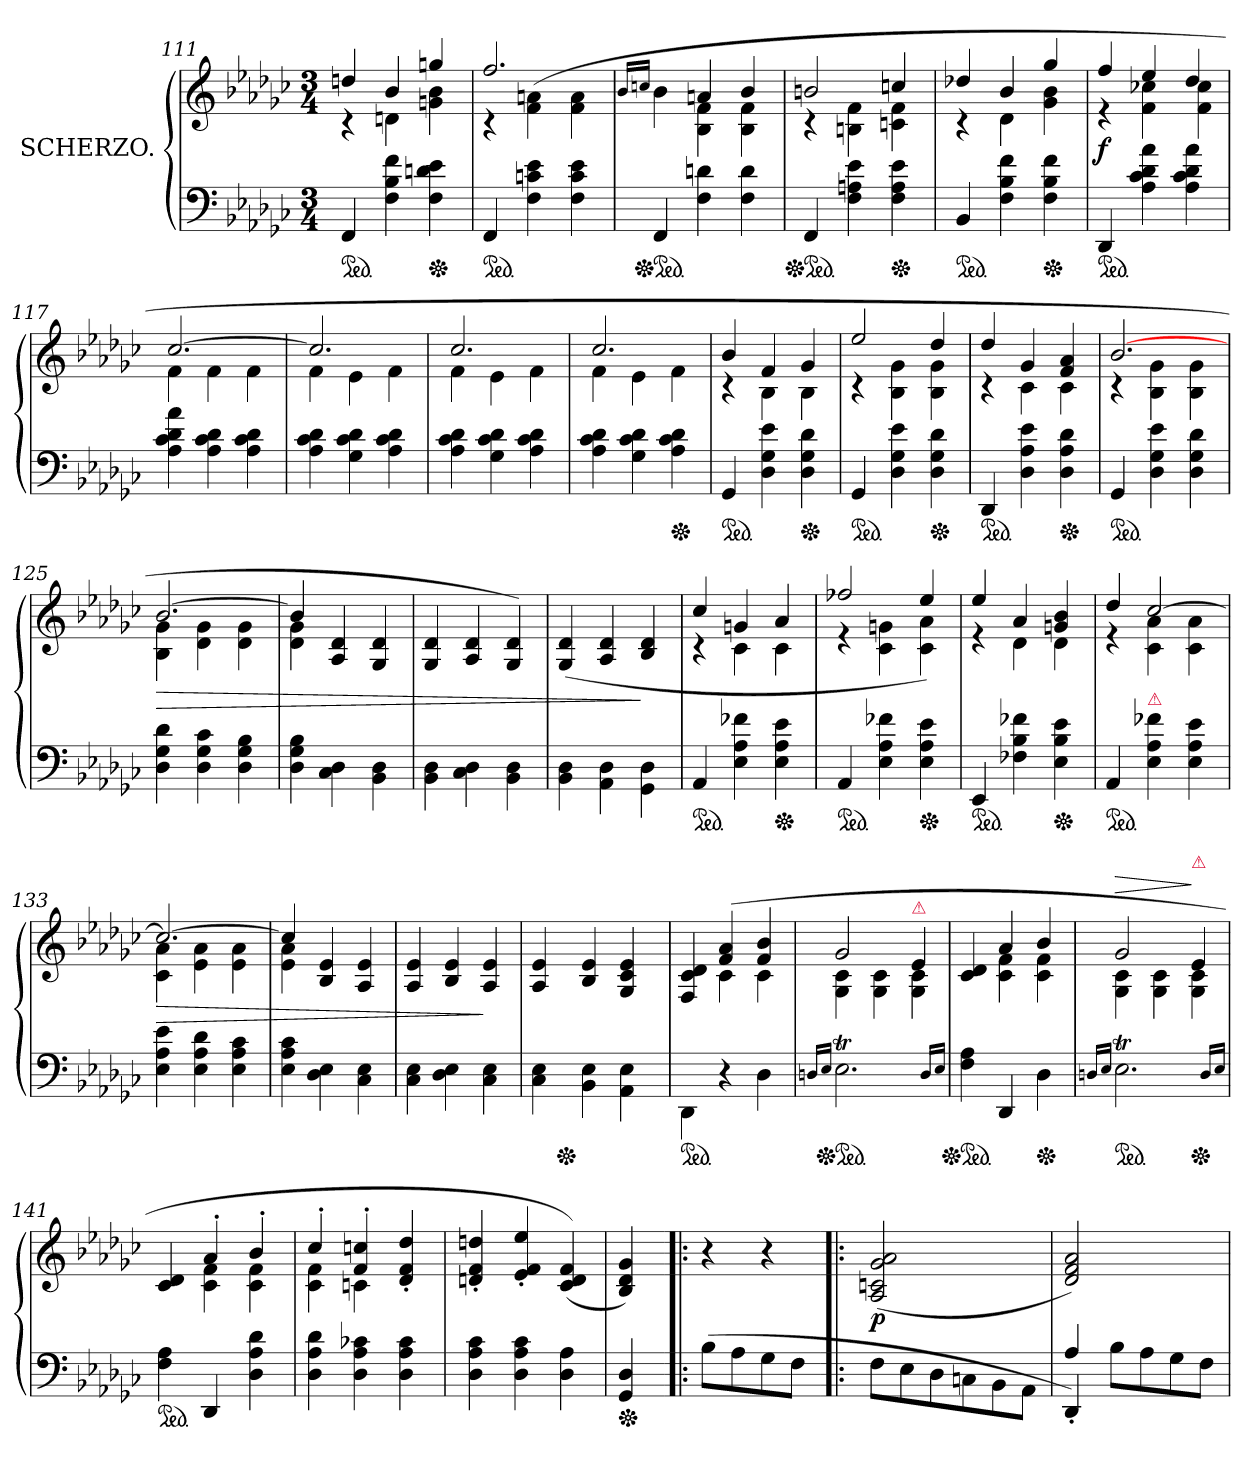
**kern	**kern	**dynam
*part1	*part1	*part1
*staff2	*staff1	*staff1/2
*I"SCHERZO.	*	*
*clefF4	*clefG2	*
*k[b-e-a-d-g-c-]	*k[b-e-a-d-g-c-]	*
*M3/4	*M3/4	*
=111	=111	=111
*	*^	*
*ped	*	*	*
4FF	4ddn	4rc	.
4F 4B- 4f	4b-	4dn	.
*Xped	*	*	*
4F 4dn 4e-	4ggn	4gn 4b-	.
=112	=112	=112	=112
*ped	*	*	*
4FF	2.ff	4rc	.
4F 4cn 4e-	.	(>4f 4an	.
4F 4c 4e-	.	4f 4a	.
=113	=113	=113	=113
.	16qqb-/LL	.	.
.	16qqccn/JJ	.	.
*Xped	*	*	*
*ped	*	*	*
4FF	4b-	4rcyy	.
4F 4dn	4an	4B- 4f	.
4F 4d	4b-	4B- 4f	.
=114	=114	=114	=114
*Xped	*	*	*
*ped	*	*	*
4FF	2bn	4rc	.
4F 4An 4e-	.	4Bn 4f	.
*Xped	*	*	*
4F 4A 4e-	4ccn	4cn 4f	.
=115	=115	=115	=115
*ped	*	*	*
4BB-	4dd-X	4rc	.
4F 4B- 4f	4b-	4d-	.
*Xped	*	*	*
4F 4B- 4f	4gg-	4g- 4b-	.
=116	=116	=116	=116
*ped	*	*	*
4DD-	4ff	4re	f
4A- 4c- 4d- 4a-	4ee-	4f 4cc-X	.
4A- 4c- 4d- 4a-	4dd-	4f 4cc-	.
=117	=117	=117	=117
4A- 4c- 4d- 4a-	[2.cc-	4f	.
4A- 4c- 4d-	.	4f	.
4A- 4c- 4d-	.	4f	.
=118	=118	=118	=118
4A- 4c- 4d-	2.cc-]	4f	.
4G- 4c- 4d-	.	4e-	.
4A- 4c- 4d-	.	4f	.
=119	=119	=119	=119
4A- 4c- 4d-	2.cc-	4f	.
4G- 4c- 4d-	.	4e-	.
4A- 4c- 4d-	.	4f	.
=120	=120	=120	=120
4A- 4c- 4d-	2.cc-	4f	.
4G- 4c- 4d-	.	4e-	.
*Xped	*	*	*
4A- 4c- 4d-	.	4f	.
=121	=121	=121	=121
*ped	*	*	*
4GG-	4b-	4rc	.
4D- 4G- 4e-	4f	4B-	.
*Xped	*	*	*
4D- 4G- 4d-	4g-	4B-	.
=122	=122	=122	=122
*ped	*	*	*
4GG-	2ee-	4rc	.
4D- 4G- 4e-	.	4B- 4g-	.
*Xped	*	*	*
4D- 4G- 4d-	4dd-	4B- 4g-	.
=123	=123	=123	=123
*ped	*	*	*
4DD-	4dd-	4rc	.
4D- 4A- 4e-	4g-	4c-	.
*Xped	*	*	*
4D- 4A- 4d-	4f 4a-	4c-	.
=124	=124	=124	=124
*ped	*	*	*
4GG-	[>2.b-	4rc	.
4D- 4G- 4e-	.	4B- 4g-	.
4D- 4G- 4d-	.	4B- 4g-	.
=125	=125	=125	=125
!	!	!	!LO:HP:b
4D- 4G- 4d-	[2.b-	4B- 4g-	>
4D- 4G- 4c-	.	4d- 4g-	.
4D- 4G- 4B-	.	4d- 4g-	.
=126	=126	=126	=126
4D- 4G- 4B-	4b-]	4d- 4g-	.
4C-\ 4D-\	2ryy	4A-/ 4d-/	.
4BB-\ 4D-\	.	4G-/ 4d-/	.
*	*v	*v	*
=127	=127	=127
4BB-\ 4D-\	4G-/ 4d-/	.
4C-\ 4D-\	4A-/ 4d-/	.
4BB-\ 4D-\	4G-/ 4d-/)	.
=128	=128	=128
4BB-\ 4D-\	(>4G-/ 4d-/	.
4AA-\ 4D-\	4A-/ 4d-/	.
4GG-\ 4D-\	4B-/ 4d-/	]
=129	=129	=129
*	*^	*
*ped	*	*	*
4AA-	4cc-	4rc	.
4E- 4A- 4f-X	4gn	4c-	.
*Xped	*	*	*
4E- 4A- 4e-	4a-	4c-	.
=130	=130	=130	=130
*ped	*	*	*
4AA-	2ff-X	4re	.
4E- 4A- 4f-X	.	4c- 4gn	.
*Xped	*	*	*
4E- 4A- 4e-	4ee-)	4c- 4a-	.
=131	=131	=131	=131
*ped	*	*	*
4EE-	4ee-	4re	.
4F-X 4B- 4f-X	4a-	4d-	.
*Xped	*	*	*
4E- 4B- 4e-	4gn 4b-	4d-	.
=132	=132	=132	=132
*ped	*	*	*
4AA-	4dd-	4re	.
!LO:TX:a:color=crimson:t=⚠	!	!	!
4E- 4A- 4f-X	[2cc-	4c- 4a-	.
4E- 4A- 4e-	.	4c- 4a-	.
=133	=133	=133	=133
!	!	!	!LO:HP:b
4E- 4A- 4e-	2.cc-_	4c- 4a-	>
4E- 4A- 4d-	.	4e- 4a-	.
4E- 4A- 4c-	.	4e- 4a-	.
=134	=134	=134	=134
4E- 4A- 4c-	4cc-]	4e- 4a-	.
4D- 4E-	4B-/ 4e-/	2ryy	.
4C- 4E-	4A- 4e-	.	.
*	*v	*v	*
=135	=135	=135
4C- 4E-	4A-/ 4e-/	.
4D- 4E-	4B-/ 4e-/	.
4C- 4E-	4A-/ 4e-/	]
=136	=136	=136
*	*^	*
4C-\ 4E-\	4A-/ 4e-/	8ryy	.
*Xped	*	*	*
.	.	2ryy	.
4BB-\ 4E-\	4B-/ 4e-/	.	.
4AA-\ 4E-\	4G-/ 4c-/ 4e-/	.	.
.	.	8ryy	.
=137	=137	=137	=137
*ped	*	*	*
4DD-\	4F/ 4c-/ 4d-/	4ryy	.
4r	(>4f 4a-	4c-	.
4D-	4f 4b-	4c-	.
=138	=138	=138	=138
16qqDn/LL	.	.	.
16qqE-/JJ	.	.	.
*Xped	*	*	*
*ped	*	*	*
2.E-T	2g-	4G- 4c-	.
.	.	4G- 4c-	.
!	!LO:TX:a:color=crimson:t=⚠	!	!
.	4e-	4G- 4c-	.
16qqD/LL	.	.	.
16qqE-/JJ	.	.	.
=139	=139	=139	=139
*Xped	*	*	*
*ped	*	*	*
4F\ 4A-\	4c-/ 4d-/	4ryy	.
4DD-/	4a-	4c- 4f	.
*Xped	*	*	*
4D-\	4b-	4c- 4f	.
=140	=140	=140	=140
16qqDn/LL	.	.	.
16qqE-/JJ	.	.	.
!	!	!	!LO:HP:a
*ped	*	*	*
2.E-T	2g-	4G- 4c-	>
.	.	4G- 4c-	.
!	!LO:TX:a:color=crimson:t=⚠	!	!
*Xped	*	*	*
.	4e-	4G- 4c-	]
16qqD/LL	.	.	.
16qqE-/JJ	.	.	.
=141	=141	=141	=141
*ped	*	*	*
4FTTT\ 4A-TTT\	4c-/ 4d-/	4ryy	.
4DD-/	4a-'	4c- 4f	.
4D- 4A- 4d-	4b-'	4c- 4f	.
=142	=142	=142	=142
4D- 4A- 4d-	4cc-'	4c- 4f	.
4D- 4A- 4c-X	4f' 4ccn'	4cn	.
4D- 4A- 4c-	4d-' 4f' 4dd-'	4ryy	.
*	*v	*v	*
=143	=143	=143
4D- 4A- 4c-	4dn'> 4f'> 4ddn'>	.
4D- 4A- 4c-	4e-'> 4f'> 4ee-'>	.
4D- 4A-	(>4c- 4d 4f)	.
=144	=144	=144
*Xped	*	*
4GG- 4D-	4B- 4d- 4g-)	.
=|!:	=|!:	=|!:
(>8B-L	4r	.
8A-	.	.
8G-	4r	.
8FJ	.	.
=145	=145	=145
!	!LO:N:vis=2	!
8F\L	(>2.A-/ 2.cn/ 2.g-/ 2.a-/	p
8E-\	.	.
8D-\	.	.
8Cn\	.	.
8BB-\	.	.
8AA-\J	.	.
=146	=146	=146
*^	*	*
!	!	!LO:N:vis=2	!
4A-	4DD-'</)	2.d- 2.f 2.a-)	.
8B-L	2ryy	.	.
8A-	.	.	.
8G-	.	.	.
8FJ	.	.	.
*v	*v	*	*
=	=	=
*-	*-	*-
